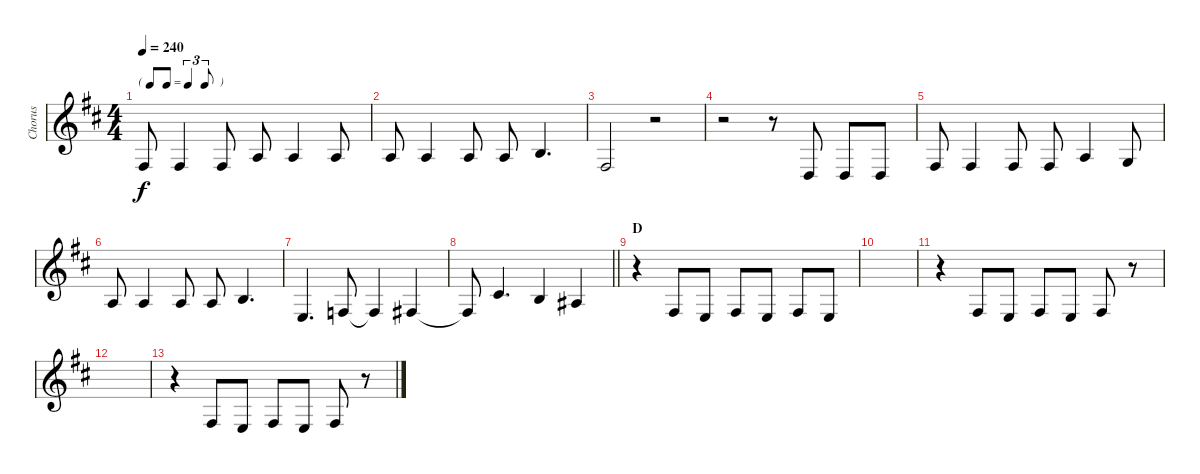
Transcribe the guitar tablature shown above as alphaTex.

\track ("Chorus" "Chorus") {mute instrument violin}
\staff {score}
\tuning (E4 B3 G3 D3 A2 D2) {hide}
\ts (4 4)
\tf triplet8th
\tempo 240
\clef g2
\ks d
4.4.8{dy f} 4.4.4 4.4.8 2.3.8 2.3.4 2.3.8 |
2.3.8 2.3.4 2.3.8 2.3.8 0.2.4{d} |
4.4.2 r.2 |
r.2 r.8 0.4.8 0.4.8 0.4.8 |
4.4.8 4.4.4 4.4.8 4.4.8 2.3.4 0.3.8 |
2.3.8 2.3.4 2.3.8 2.3.8 0.2.4{d} |
2.4.4{d} 3.4.8 3.4{t}.4 4.4.4 |
\barLineRight lightlight
4.4{t}.8 2.2.4{d} 0.2.4 3.3.4 |
\section ("" "D")
r.4 4.4.8 2.4.8 4.4.8 2.4.8 4.4.8 2.4.8 |
|
r.4 4.4.8 2.4.8 4.4.8 2.4.8 4.4.8 r.8 |
|
r.4 4.4.8 2.4.8 4.4.8 2.4.8 4.4.8 r.8
